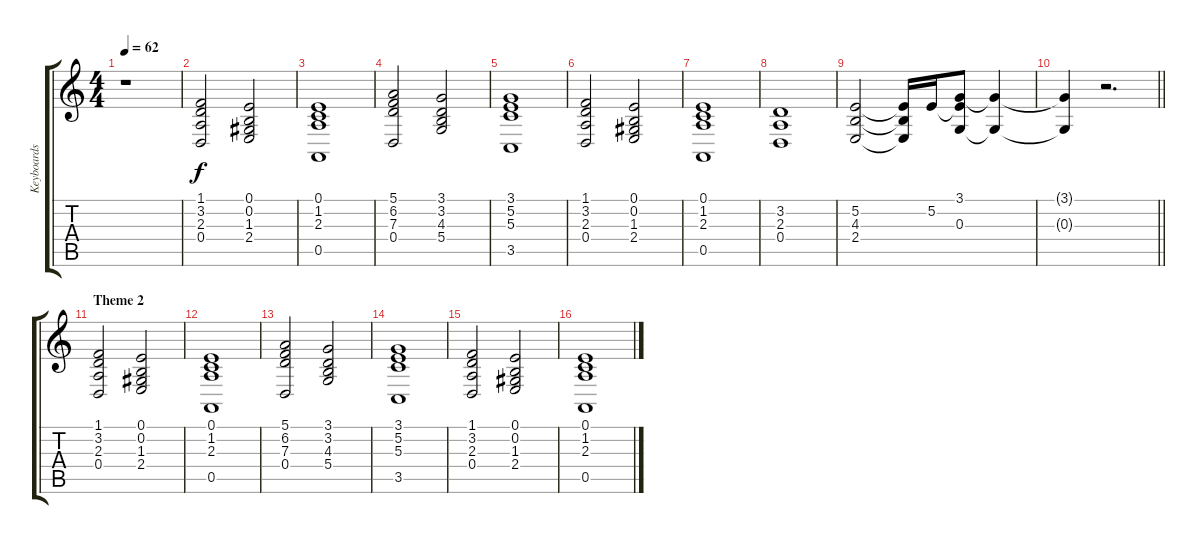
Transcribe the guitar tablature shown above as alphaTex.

\track ("Keyboards" "Keyboards") {instrument stringensemble1}
\staff {score tabs}
\tuning (E4 B3 G3 D3 A2 E2) {hide}
\ts (4 4)
\tempo 62
\clef g2
\ks c
r.1{dy f instrument stringensemble1} |
(1.1 3.2 2.3 0.4).2 (0.1 0.2 1.3 2.4).2 |
(0.1 1.2 2.3 0.5).1 |
(5.1 6.2 7.3 0.4).2 (3.1 3.2 4.3 5.4).2 |
(3.1 5.2 5.3 3.5).1 |
(1.1 3.2 2.3 0.4).2 (0.1 0.2 1.3 2.4).2 |
(0.1 1.2 2.3 0.5).1 |
(3.2 2.3 0.4).1 |
(5.2 4.3 2.4).2 (5.2{t} 4.3{t} 2.4{t}).16 5.2.16 (3.1 5.2{t} 0.3).8 (3.1{t} 0.3{t}).4 |
\barLineRight lightlight
(3.1{t} 0.3{t}).4 r.2{d} |
\section ("" "Theme 2")
(1.1 3.2 2.3 0.4).2 (0.1 0.2 1.3 2.4).2 |
(0.1 1.2 2.3 0.5).1 |
(5.1 6.2 7.3 0.4).2 (3.1 3.2 4.3 5.4).2 |
(3.1 5.2 5.3 3.5).1 |
(1.1 3.2 2.3 0.4).2 (0.1 0.2 1.3 2.4).2 |
(0.1 1.2 2.3 0.5).1
